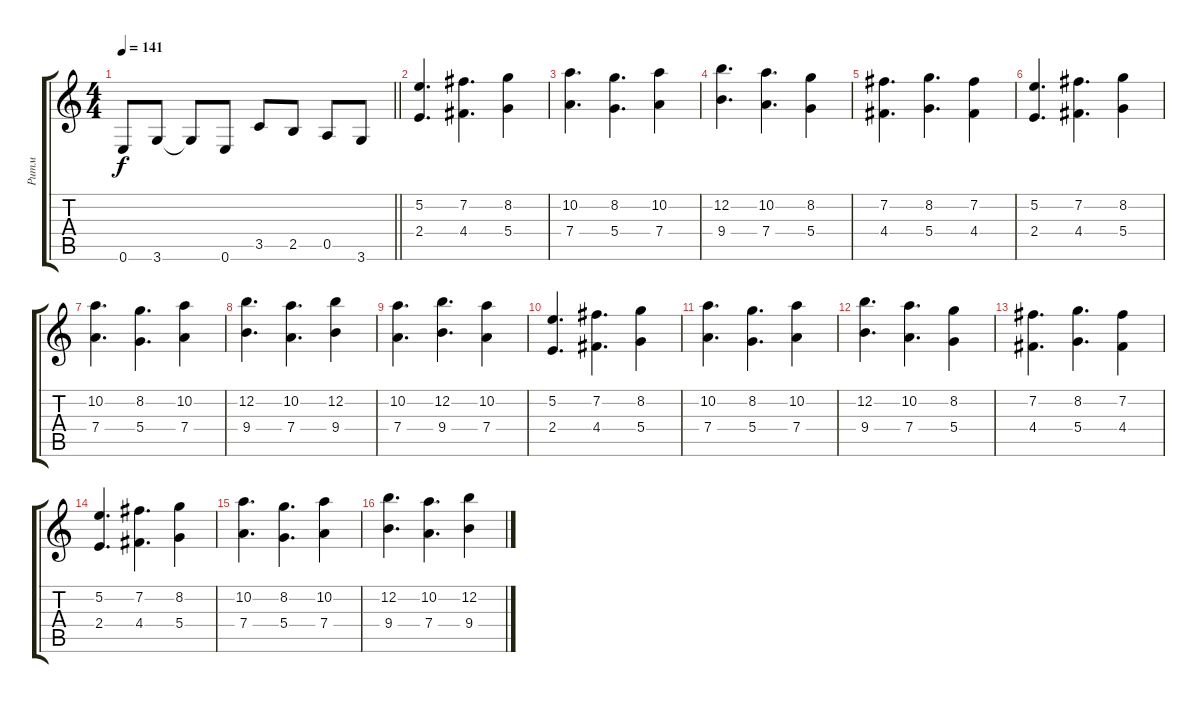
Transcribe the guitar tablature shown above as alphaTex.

\track ("Ритм" "Ритм") {instrument distortionguitar}
\staff {score tabs}
\tuning (E4 B3 G3 D3 A2 E2) {hide}
\ts (4 4)
\tempo 141
\clef g2
\barLineRight lightlight
\ks c
0.6{t}.8{dy f} 3.6.8 3.6{t}.8 0.6.8 3.5.8 2.5.8 0.5.8 3.6.8 |
(5.2 2.4).4{d} (7.2 4.4).4{d} (8.2 5.4).4 |
(10.2 7.4).4{d} (8.2 5.4).4{d} (10.2 7.4).4 |
(12.2 9.4).4{d} (10.2 7.4).4{d} (8.2 5.4).4 |
(7.2 4.4).4{d} (8.2 5.4).4{d} (7.2 4.4).4 |
(5.2 2.4).4{d} (7.2 4.4).4{d} (8.2 5.4).4 |
(10.2 7.4).4{d} (8.2 5.4).4{d} (10.2 7.4).4 |
(12.2 9.4).4{d} (10.2 7.4).4{d} (12.2 9.4).4 |
(10.2 7.4).4{d} (12.2 9.4).4{d} (10.2 7.4).4 |
(5.2 2.4).4{d} (7.2 4.4).4{d} (8.2 5.4).4 |
(10.2 7.4).4{d} (8.2 5.4).4{d} (10.2 7.4).4 |
(12.2 9.4).4{d} (10.2 7.4).4{d} (8.2 5.4).4 |
(7.2 4.4).4{d} (8.2 5.4).4{d} (7.2 4.4).4 |
(5.2 2.4).4{d} (7.2 4.4).4{d} (8.2 5.4).4 |
(10.2 7.4).4{d} (8.2 5.4).4{d} (10.2 7.4).4 |
(12.2 9.4).4{d} (10.2 7.4).4{d} (12.2 9.4).4
